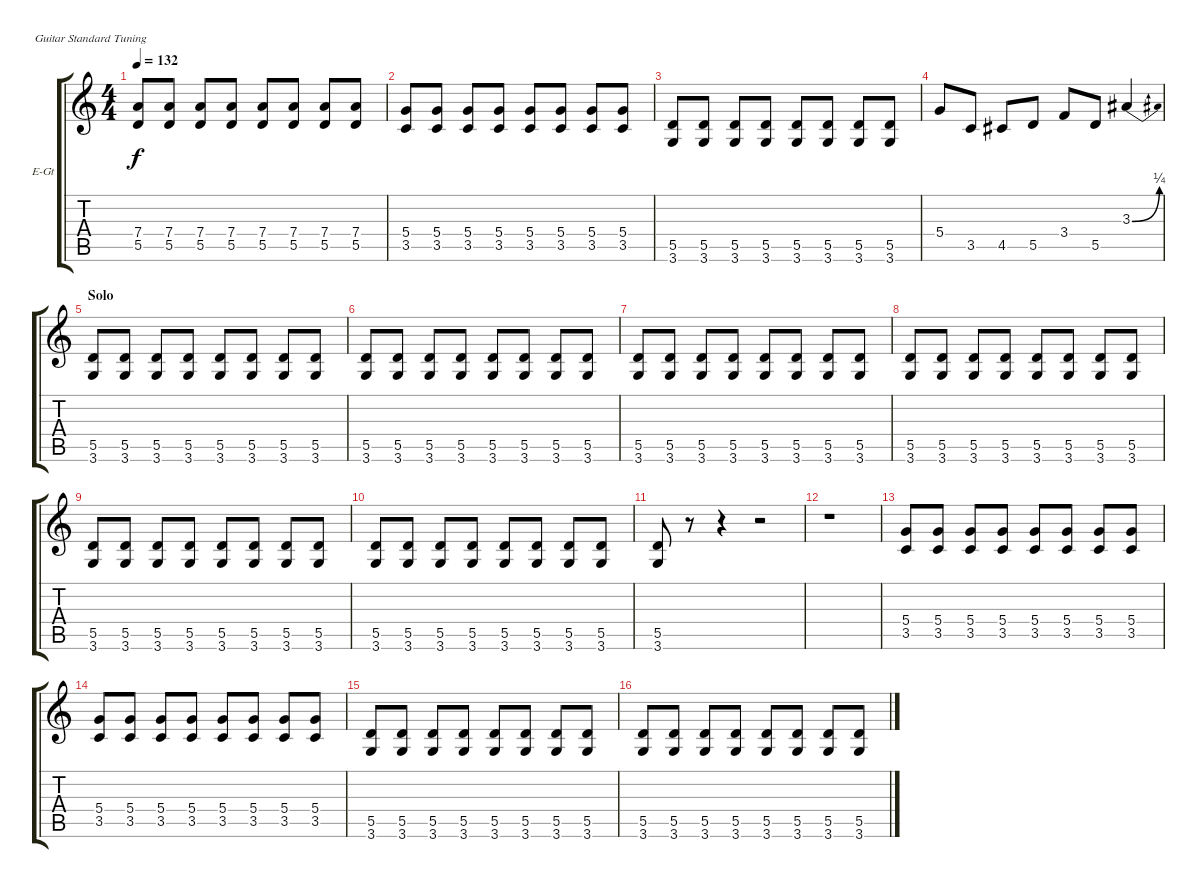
\bracketExtendMode groupsimilarinstruments
\firstSystemTrackNameOrientation horizontal
\otherSystemsTrackNameOrientation horizontal
\track ("Guitar" "E-Gt") {instrument electricguitarmuted}
\staff {score tabs}
\tuning (E4 B3 G3 D3 A2 E2)
\ts (4 4)
\tempo 132
\clef g2
\ks c
(7.4 5.5).8{dy f} (7.4 5.5).8 (7.4 5.5).8 (7.4 5.5).8 (7.4 5.5).8 (7.4 5.5).8 (7.4 5.5).8 (7.4 5.5).8 |
(5.4 3.5).8 (5.4 3.5).8 (5.4 3.5).8 (5.4 3.5).8 (5.4 3.5).8 (5.4 3.5).8 (5.4 3.5).8 (5.4 3.5).8 |
(5.5 3.6).8 (5.5 3.6).8 (5.5 3.6).8 (5.5 3.6).8 (5.5 3.6).8 (5.5 3.6).8 (5.5 3.6).8 (5.5 3.6).8 |
5.4.8 3.5.8 4.5.8 5.5.8 3.4.8 5.5.8 3.3{be (bend 0 0 60 1)}.4 |
\section ("" "Solo")
(5.5 3.6).8 (5.5 3.6).8 (5.5 3.6).8 (5.5 3.6).8 (5.5 3.6).8 (5.5 3.6).8 (5.5 3.6).8 (5.5 3.6).8 |
(5.5 3.6).8 (5.5 3.6).8 (5.5 3.6).8 (5.5 3.6).8 (5.5 3.6).8 (5.5 3.6).8 (5.5 3.6).8 (5.5 3.6).8 |
(5.5 3.6).8 (5.5 3.6).8 (5.5 3.6).8 (5.5 3.6).8 (5.5 3.6).8 (5.5 3.6).8 (5.5 3.6).8 (5.5 3.6).8 |
(5.5 3.6).8 (5.5 3.6).8 (5.5 3.6).8 (5.5 3.6).8 (5.5 3.6).8 (5.5 3.6).8 (5.5 3.6).8 (5.5 3.6).8 |
(5.5 3.6).8 (5.5 3.6).8 (5.5 3.6).8 (5.5 3.6).8 (5.5 3.6).8 (5.5 3.6).8 (5.5 3.6).8 (5.5 3.6).8 |
(5.5 3.6).8 (5.5 3.6).8 (5.5 3.6).8 (5.5 3.6).8 (5.5 3.6).8 (5.5 3.6).8 (5.5 3.6).8 (5.5 3.6).8 |
(5.5 3.6).8 r.8 r.4 r.2 |
r.1 |
(5.4 3.5).8 (5.4 3.5).8 (5.4 3.5).8 (5.4 3.5).8 (5.4 3.5).8 (5.4 3.5).8 (5.4 3.5).8 (5.4 3.5).8 |
(5.4 3.5).8 (5.4 3.5).8 (5.4 3.5).8 (5.4 3.5).8 (5.4 3.5).8 (5.4 3.5).8 (5.4 3.5).8 (5.4 3.5).8 |
(5.5 3.6).8 (5.5 3.6).8 (5.5 3.6).8 (5.5 3.6).8 (5.5 3.6).8 (5.5 3.6).8 (5.5 3.6).8 (5.5 3.6).8 |
(5.5 3.6).8 (5.5 3.6).8 (5.5 3.6).8 (5.5 3.6).8 (5.5 3.6).8 (5.5 3.6).8 (5.5 3.6).8 (5.5 3.6).8
